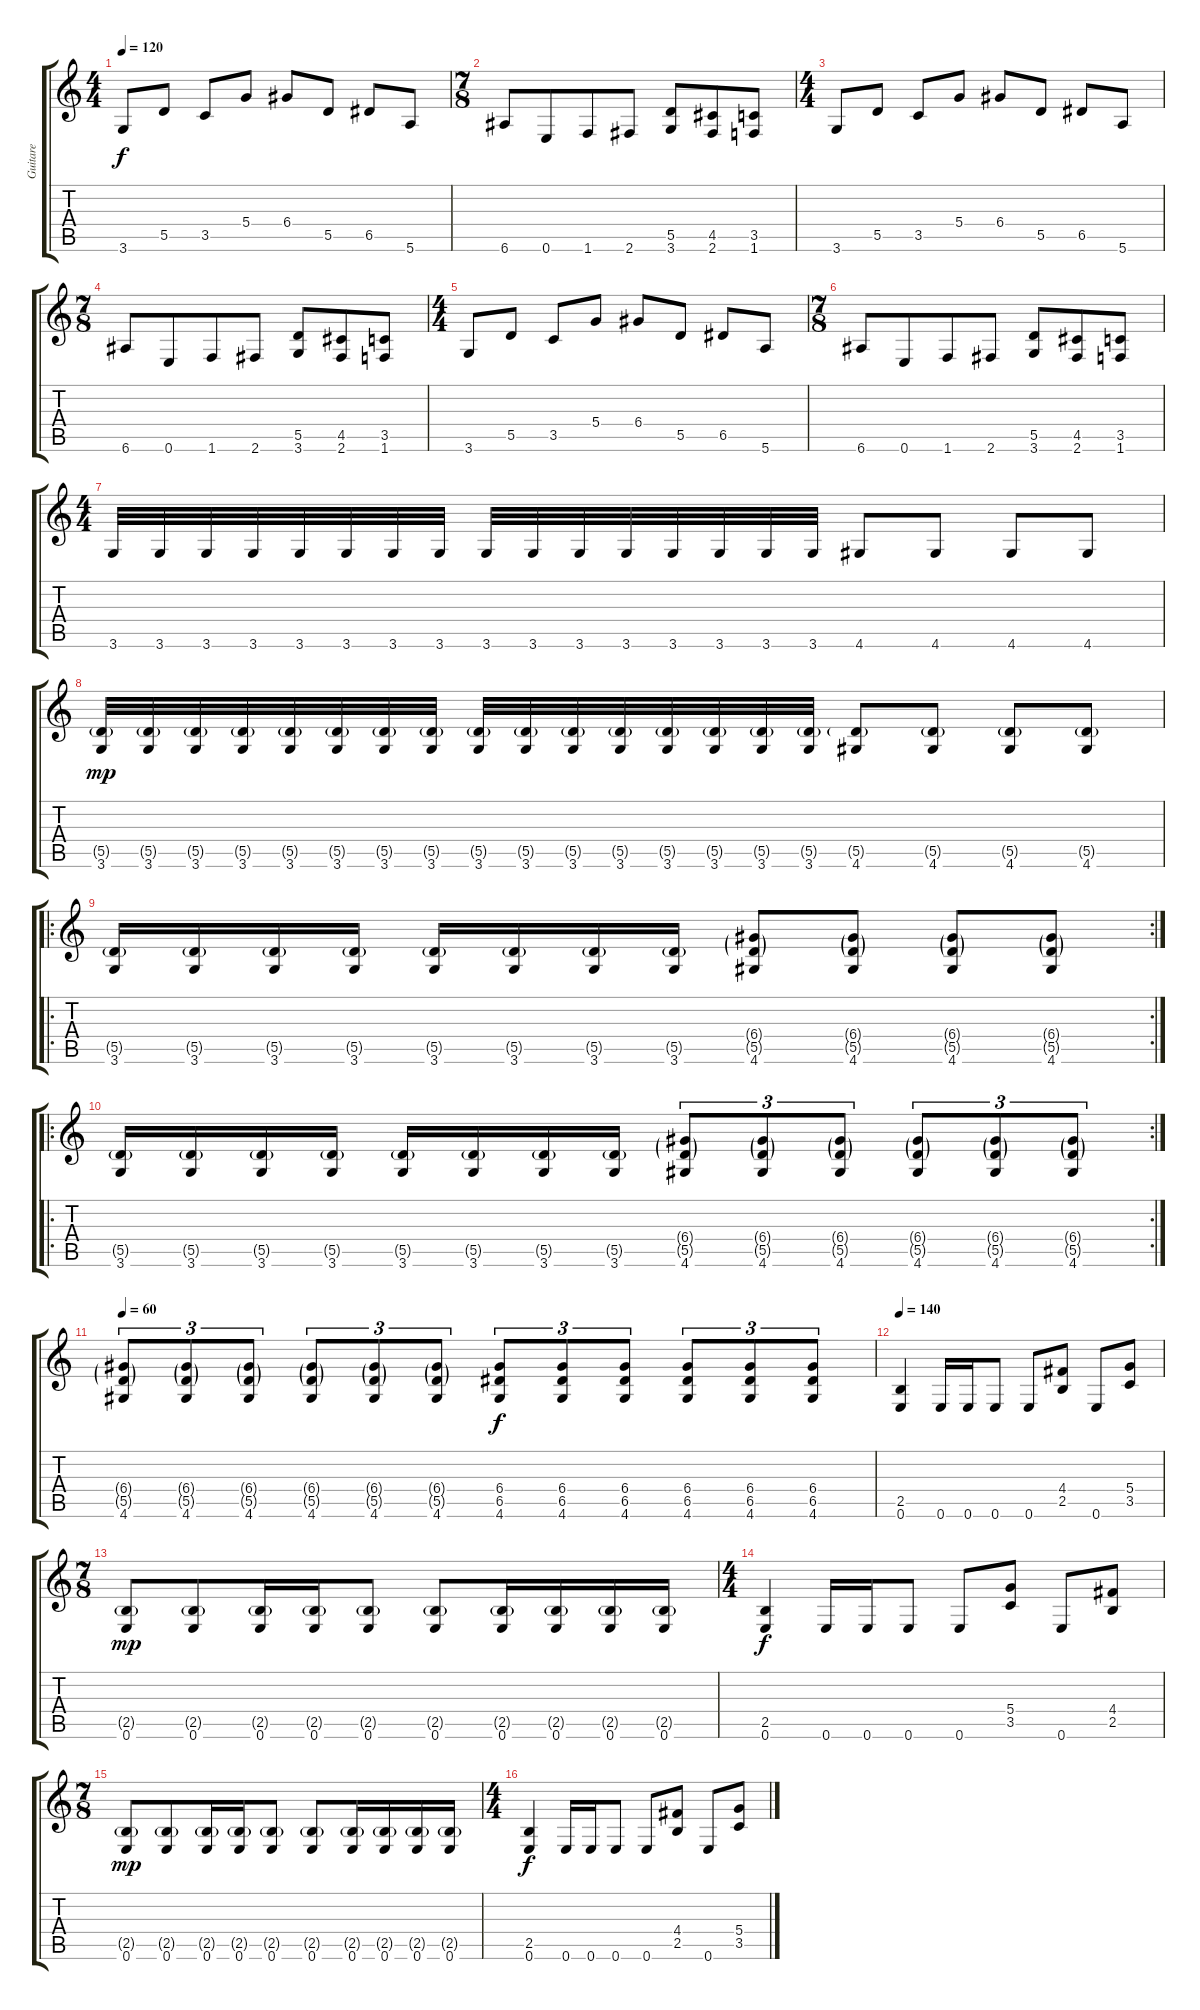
\track ("Guitare" "Guitare") {instrument overdrivenguitar}
\staff {score tabs}
\tuning (E4 B3 G3 D3 A2 E2) {hide}
\ts (4 4)
\tempo 120
\clef g2
\ks c
3.6.8{dy f} 5.5.8 3.5.8 5.4.8 6.4.8 5.5.8 6.5.8 5.6.8 |
\ts (7 8)
6.6.8 0.6.8 1.6.8 2.6.8 (5.5 3.6).8 (4.5 2.6).8 (3.5 1.6).8 |
\ts (4 4)
3.6.8 5.5.8 3.5.8 5.4.8 6.4.8 5.5.8 6.5.8 5.6.8 |
\ts (7 8)
6.6.8 0.6.8 1.6.8 2.6.8 (5.5 3.6).8 (4.5 2.6).8 (3.5 1.6).8 |
\ts (4 4)
3.6.8 5.5.8 3.5.8 5.4.8 6.4.8 5.5.8 6.5.8 5.6.8 |
\ts (7 8)
6.6.8 0.6.8 1.6.8 2.6.8 (5.5 3.6).8 (4.5 2.6).8 (3.5 1.6).8 |
\ts (4 4)
3.6.32 3.6.32 3.6.32 3.6.32 3.6.32 3.6.32 3.6.32 3.6.32 3.6.32 3.6.32 3.6.32 3.6.32 3.6.32 3.6.32 3.6.32 3.6.32 4.6.8 4.6.8 4.6.8 4.6.8 |
(5.5{g} 3.6).32{dy mp} (5.5{g} 3.6).32 (5.5{g} 3.6).32 (5.5{g} 3.6).32 (5.5{g} 3.6).32 (5.5{g} 3.6).32 (5.5{g} 3.6).32 (5.5{g} 3.6).32 (5.5{g} 3.6).32 (5.5{g} 3.6).32 (5.5{g} 3.6).32 (5.5{g} 3.6).32 (5.5{g} 3.6).32 (5.5{g} 3.6).32 (5.5{g} 3.6).32 (5.5{g} 3.6).32 (5.5{g} 4.6).8 (5.5{g} 4.6).8 (5.5{g} 4.6).8 (5.5{g} 4.6).8 |
\ro
\rc 2
(5.5{g} 3.6).16 (5.5{g} 3.6).16 (5.5{g} 3.6).16 (5.5{g} 3.6).16 (5.5{g} 3.6).16 (5.5{g} 3.6).16 (5.5{g} 3.6).16 (5.5{g} 3.6).16 (6.4{g} 5.5{g} 4.6).8 (6.4{g} 5.5{g} 4.6).8 (6.4{g} 5.5{g} 4.6).8 (6.4{g} 5.5{g} 4.6).8 |
\ro
\rc 2
(5.5{g} 3.6).16 (5.5{g} 3.6).16 (5.5{g} 3.6).16 (5.5{g} 3.6).16 (5.5{g} 3.6).16 (5.5{g} 3.6).16 (5.5{g} 3.6).16 (5.5{g} 3.6).16 (6.4{g} 5.5{g} 4.6).8{tu (3 2)} (6.4{g} 5.5{g} 4.6).8{tu (3 2)} (6.4{g} 5.5{g} 4.6).8{tu (3 2)} (6.4{g} 5.5{g} 4.6).8{tu (3 2)} (6.4{g} 5.5{g} 4.6).8{tu (3 2)} (6.4{g} 5.5{g} 4.6).8{tu (3 2)} |
\tempo 60
(6.4{g} 5.5{g} 4.6).8{tu (3 2)} (6.4{g} 5.5{g} 4.6).8{tu (3 2)} (6.4{g} 5.5{g} 4.6).8{tu (3 2)} (6.4{g} 5.5{g} 4.6).8{tu (3 2)} (6.4{g} 5.5{g} 4.6).8{tu (3 2)} (6.4{g} 5.5{g} 4.6).8{tu (3 2)} (6.4 6.5 4.6).8{tu (3 2) dy f} (6.4 6.5 4.6).8{tu (3 2)} (6.4 6.5 4.6).8{tu (3 2)} (6.4 6.5 4.6).8{tu (3 2)} (6.4 6.5 4.6).8{tu (3 2)} (6.4 6.5 4.6).8{tu (3 2)} |
\tempo 140
(2.5 0.6).4 0.6.16 0.6.16 0.6.8 0.6.8 (4.4 2.5).8 0.6.8 (5.4 3.5).8 |
\ts (7 8)
(2.5{g} 0.6).8{dy mp} (2.5{g} 0.6).8 (2.5{g} 0.6).16 (2.5{g} 0.6).16 (2.5{g} 0.6).8 (2.5{g} 0.6).8 (2.5{g} 0.6).16 (2.5{g} 0.6).16 (2.5{g} 0.6).16 (2.5{g} 0.6).16 |
\ts (4 4)
(2.5 0.6).4{dy f} 0.6.16 0.6.16 0.6.8 0.6.8 (5.4 3.5).8 0.6.8 (4.4 2.5).8 |
\ts (7 8)
(2.5{g} 0.6).8{dy mp} (2.5{g} 0.6).8 (2.5{g} 0.6).16 (2.5{g} 0.6).16 (2.5{g} 0.6).8 (2.5{g} 0.6).8 (2.5{g} 0.6).16 (2.5{g} 0.6).16 (2.5{g} 0.6).16 (2.5{g} 0.6).16 |
\ts (4 4)
(2.5 0.6).4{dy f} 0.6.16 0.6.16 0.6.8 0.6.8 (4.4 2.5).8 0.6.8 (5.4 3.5).8
